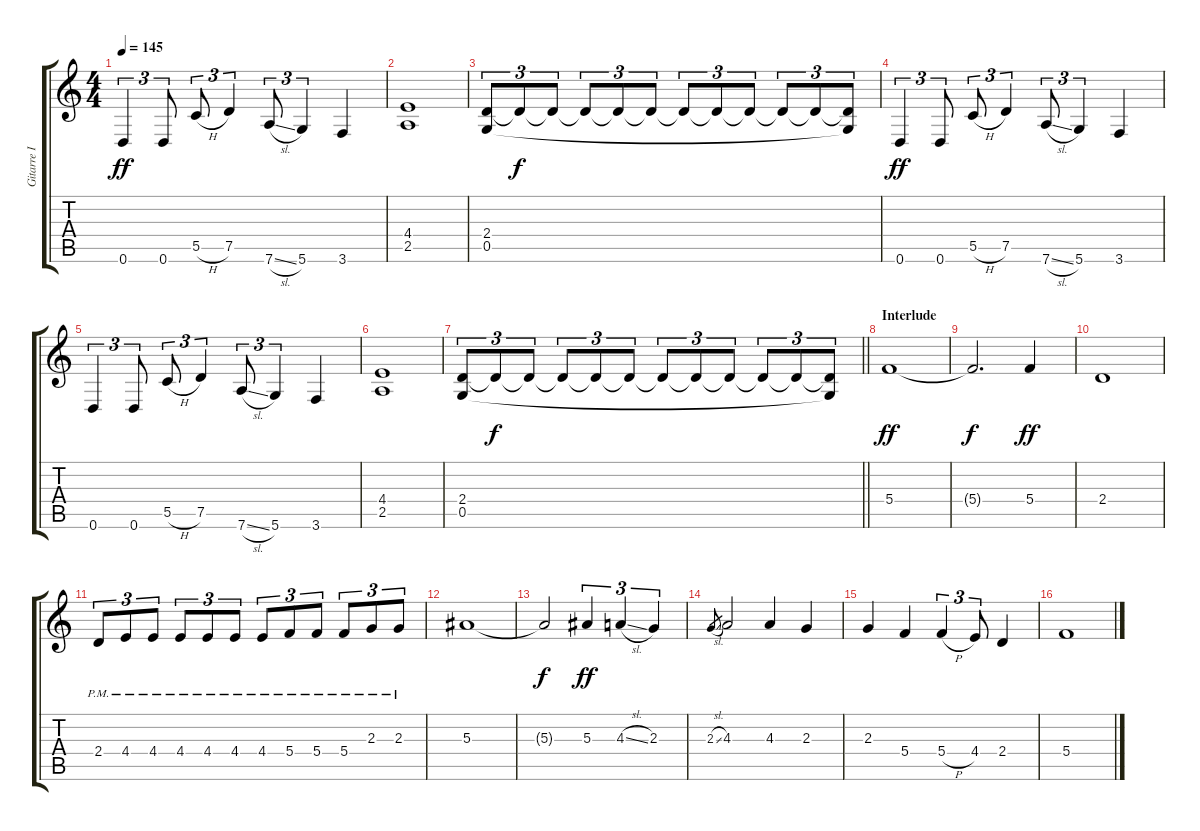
\track ("Gitarre I" "Gitarre I") {instrument distortionguitar}
\staff {score tabs}
\tuning (D4 A3 F3 C3 G2 D2) {hide}
\ts (4 4)
\tempo 145
\clef g2
\ks c
0.6.4{tu (3 2) dy ff} 0.6.8{tu (3 2)} 5.5{h}.8{tu (3 2)} 7.5.4{tu (3 2)} 7.6{sl}.8{tu (3 2)} 5.6.4{tu (3 2)} 3.6.4 |
(4.4 2.5).1 |
(2.4 0.5).8{tu (3 2)} 2.4{t}.8{tu (3 2) dy f} 2.4{t}.8{tu (3 2)} 2.4{t}.8{tu (3 2)} 2.4{t}.8{tu (3 2)} 2.4{t}.8{tu (3 2)} 2.4{t}.8{tu (3 2)} 2.4{t}.8{tu (3 2)} 2.4{t}.8{tu (3 2)} 2.4{t}.8{tu (3 2)} 2.4{t}.8{tu (3 2)} (2.4{t} 0.5{t}).8{tu (3 2)} |
0.6.4{tu (3 2) dy ff} 0.6.8{tu (3 2)} 5.5{h}.8{tu (3 2)} 7.5.4{tu (3 2)} 7.6{sl}.8{tu (3 2)} 5.6.4{tu (3 2)} 3.6.4 |
0.6.4{tu (3 2)} 0.6.8{tu (3 2)} 5.5{h}.8{tu (3 2)} 7.5.4{tu (3 2)} 7.6{sl}.8{tu (3 2)} 5.6.4{tu (3 2)} 3.6.4 |
(4.4 2.5).1 |
\barLineRight lightlight
(2.4 0.5).8{tu (3 2)} 2.4{t}.8{tu (3 2) dy f} 2.4{t}.8{tu (3 2)} 2.4{t}.8{tu (3 2)} 2.4{t}.8{tu (3 2)} 2.4{t}.8{tu (3 2)} 2.4{t}.8{tu (3 2)} 2.4{t}.8{tu (3 2)} 2.4{t}.8{tu (3 2)} 2.4{t}.8{tu (3 2)} 2.4{t}.8{tu (3 2)} (2.4{t} 0.5{t}).8{tu (3 2)} |
\section ("" "Interlude")
5.4.1{dy ff} |
5.4{t}.2{d dy f} 5.4.4{dy ff} |
2.4.1 |
2.4{pm}.8{tu (3 2)} 4.4{pm}.8{tu (3 2)} 4.4{pm}.8{tu (3 2)} 4.4{pm}.8{tu (3 2)} 4.4{pm}.8{tu (3 2)} 4.4{pm}.8{tu (3 2)} 4.4{pm}.8{tu (3 2)} 5.4{pm}.8{tu (3 2)} 5.4{pm}.8{tu (3 2)} 5.4{pm}.8{tu (3 2)} 2.3{pm}.8{tu (3 2)} 2.3{pm}.8{tu (3 2)} |
5.3.1 |
5.3{t}.2{dy f} 5.3.4{tu (3 2) dy ff} 4.3{sl}.4{tu (3 2)} 2.3.4{tu (3 2)} |
2.3{sl}.8{gr} 4.3.2 4.3.4 2.3.4 |
2.3.4 5.4.4 5.4{h}.4{tu (3 2)} 4.4.8{tu (3 2)} 2.4.4 |
5.4.1
